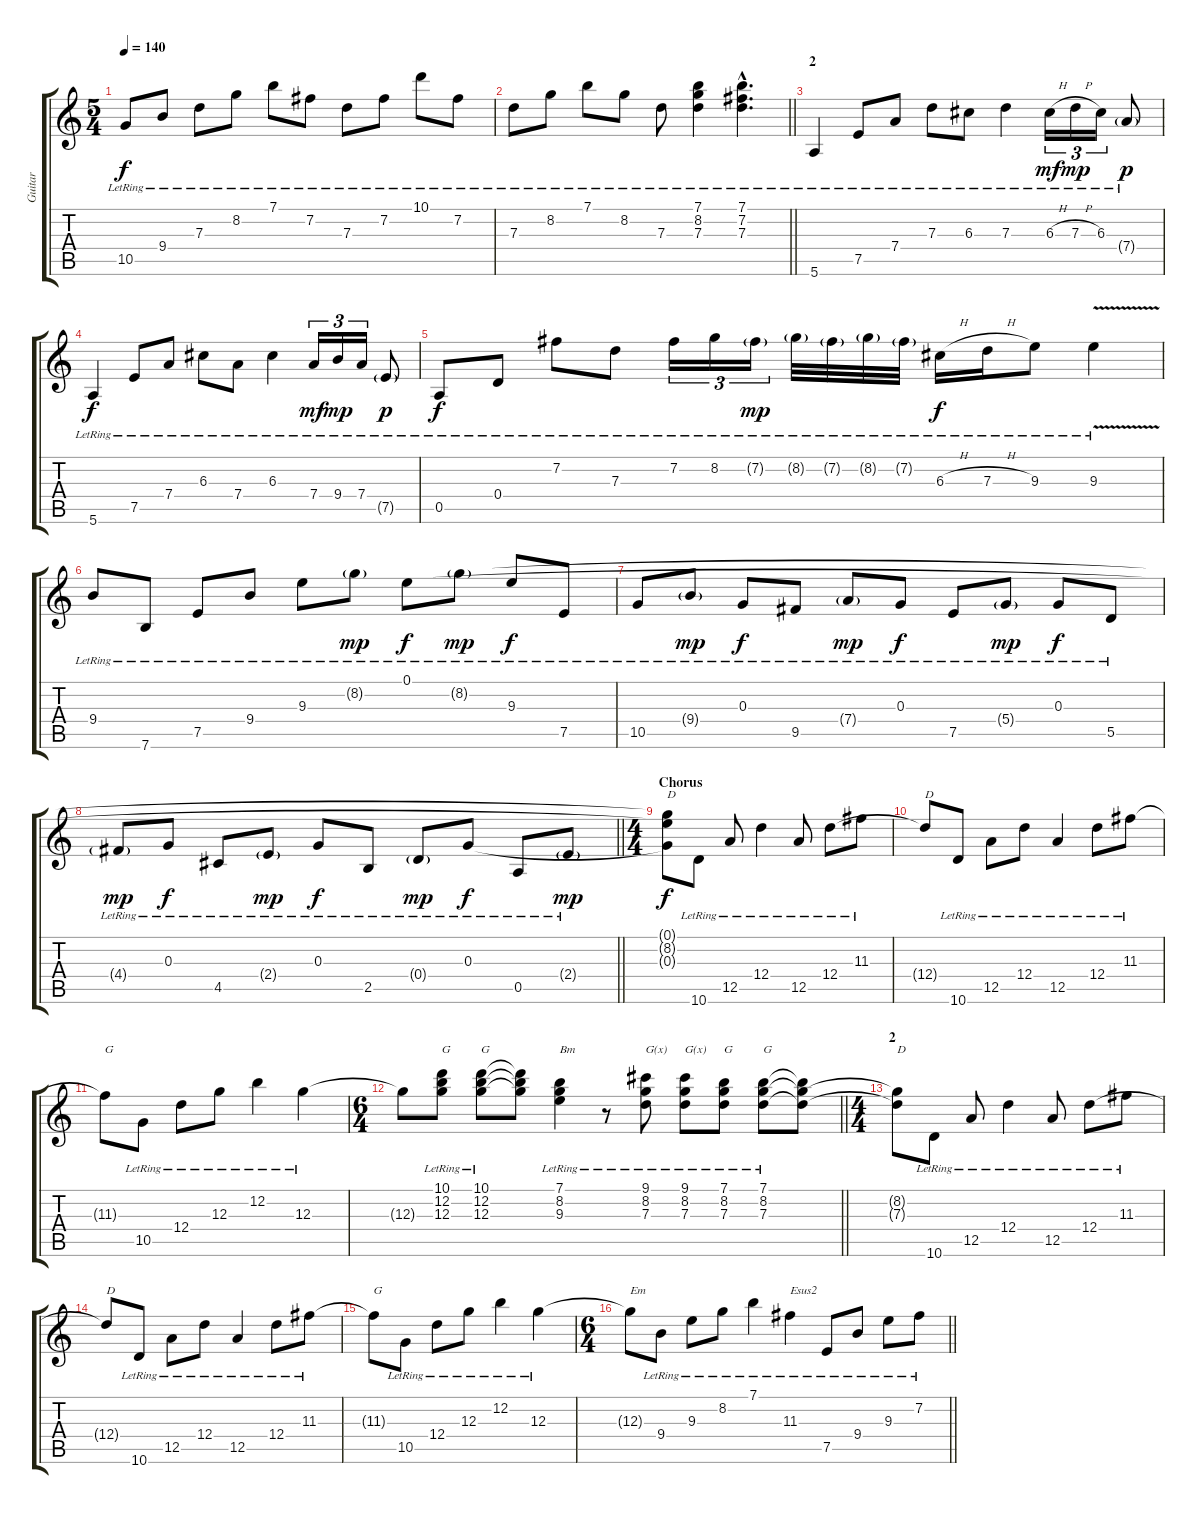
\track ("Guitar" "Guitar") {instrument acousticguitarsteel}
\staff {score tabs}
\tuning (E4 B3 G3 D3 A2 E2) {hide}
\ts (5 4)
\tempo 140
\clef g2
\ks c
10.5{lr}.8{dy f} 9.4{lr}.8 7.3{lr}.8 8.2{lr}.8 7.1{lr}.8 7.2{lr}.8 7.3{lr}.8 7.2{lr}.8 10.1{lr}.8 7.2{lr}.8 |
\barLineRight lightlight
7.3{lr}.8 8.2{lr}.8 7.1{lr}.8 8.2{lr}.8 7.3{lr}.8 (7.1{lr} 8.2{lr} 7.3{lr}).4 (7.1{hac lr} 7.2{hac lr} 7.3{hac lr}).4{d} |
\section ("" "2")
5.6{lr}.4 7.5{lr}.8 7.4{lr}.8 7.3{lr}.8 6.3{lr}.8 7.3{lr}.4 6.3{h lr}.16{tu (3 2) dy mf} 7.3{h lr}.16{tu (3 2) dy mp} 6.3{lr}.16{tu (3 2)} 7.4{g lr}.8{dy p} |
5.6{lr}.4{dy f} 7.5{lr}.8 7.4{lr}.8 6.3{lr}.8 7.4{lr}.8 6.3{lr}.4 7.4{lr}.16{tu (3 2) dy mf} 9.4{lr}.16{tu (3 2) dy mp} 7.4{lr}.16{tu (3 2)} 7.5{g lr}.8{dy p} |
0.5{lr}.8{dy f} 0.4{lr}.8 7.2{lr}.8 7.3{lr}.8 7.2{lr}.16{tu (3 2)} 8.2{lr}.16{tu (3 2)} 7.2{g lr}.16{tu (3 2) dy mp} 8.2{g lr}.32 7.2{g lr}.32 8.2{g lr}.32 7.2{g lr}.32 6.3{h lr}.16{dy f} 7.3{h lr}.16 9.3{lr}.8 9.3{v lr}.4 |
9.4{lr}.8 7.6{lr}.8 7.5{lr}.8 9.4{lr}.8 9.3{lr}.8 8.2{g lr}.8{dy mp} 0.1{lr}.8{dy f} 8.2{g lr}.8{dy mp} 9.3{lr}.8{dy f} 7.5{lr}.8 |
10.5{lr}.8 9.4{g lr}.8{dy mp} 0.3{lr}.8{dy f} 9.5{lr}.8 7.4{g lr}.8{dy mp} 0.3{lr}.8{dy f} 7.5{lr}.8 5.4{g lr}.8{dy mp} 0.3{lr}.8{dy f} 5.5{lr}.8 |
\barLineRight lightlight
4.4{g lr}.8{dy mp} 0.3{lr}.8{dy f} 4.5{lr}.8 2.4{g lr}.8{dy mp} 0.3{lr}.8{dy f} 2.5{lr}.8 0.4{g lr}.8{dy mp} 0.3{lr}.8{dy f} 0.5{lr}.8 2.4{g lr}.8{dy mp} |
\ts (4 4)
\section ("" "Chorus")
(0.1{t} 8.2{t} 0.3{t}).8{txt "D" dy f} 10.6{lr}.8 12.5{lr}.8 12.4{lr}.4 12.5{lr}.8 12.4{lr}.8 11.3{lr}.8 |
12.4{t}.8{txt "D"} 10.6{lr}.8 12.5{lr}.8 12.4{lr}.8 12.5{lr}.4 12.4{lr}.8 11.3{lr}.8 |
11.3{t}.8{txt "G"} 10.5{lr}.8 12.4{lr}.8 12.3{lr}.8 12.2{lr}.4 12.3{lr}.4 |
\ts (6 4)
\barLineRight lightlight
12.3{t}.8 (10.1{lr} 12.2{lr} 12.3{lr}).8{txt "G"} (10.1{lr} 12.2{lr} 12.3{lr}).8{txt "G"} (10.1{t} 12.2{t} 12.3{t}).8 (7.1{lr} 8.2{lr} 9.3{lr}).4{txt "Bm"} r.8 (9.1{lr} 8.2{lr} 7.3{lr}).8{txt "G(x)"} (9.1{lr} 8.2{lr} 7.3{lr}).8{txt "G(x)"} (7.1{lr} 8.2{lr} 7.3{lr}).8{txt "G"} (7.1{lr} 8.2{lr} 7.3{lr}).8{txt "G"} (7.1{t} 8.2{t} 7.3{t}).8 |
\ts (4 4)
\section ("" "2")
(8.2{t} 7.3{t}).8{txt "D"} 10.6{lr}.8 12.5{lr}.8 12.4{lr}.4 12.5{lr}.8 12.4{lr}.8 11.3{lr}.8 |
12.4{t}.8{txt "D"} 10.6{lr}.8 12.5{lr}.8 12.4{lr}.8 12.5{lr}.4 12.4{lr}.8 11.3{lr}.8 |
11.3{t}.8{txt "G"} 10.5{lr}.8 12.4{lr}.8 12.3{lr}.8 12.2{lr}.4 12.3{lr}.4 |
\ts (6 4)
\barLineRight lightlight
12.3{t}.8{txt "Em"} 9.4{lr}.8 9.3{lr}.8 8.2{lr}.8 7.1{lr}.4 11.3{lr}.4{txt "Esus2"} 7.5{lr}.8 9.4{lr}.8 9.3{lr}.8 7.2{lr}.8
